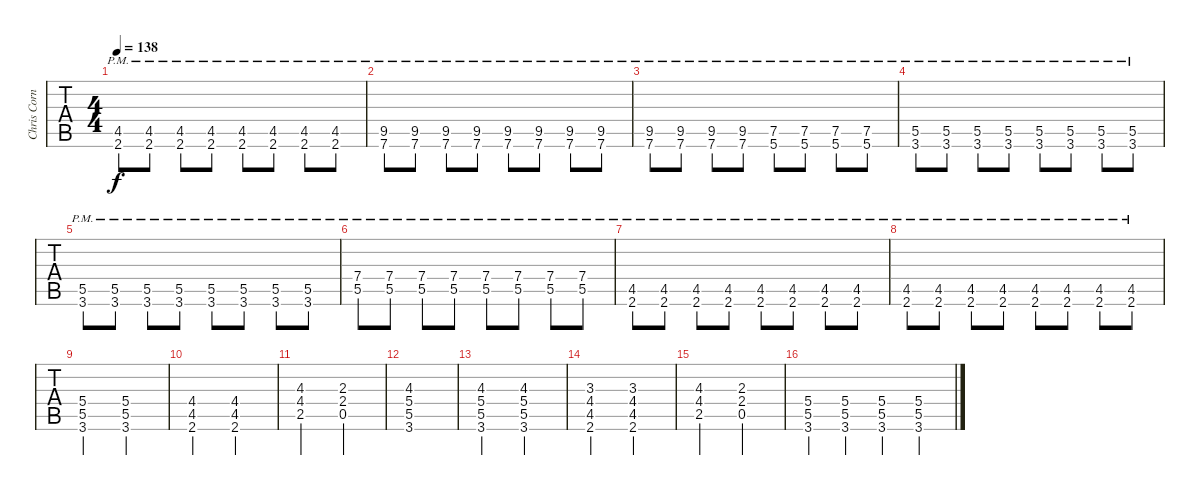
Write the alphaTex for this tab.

\track ("Chris Cornell (Lead Guitar)" "Chris Corn") {instrument distortionguitar}
\staff {tabs}
\tuning (E4 B3 G3 D3 A2 E2) {hide}
\ts (4 4)
\tempo 138
\clef g2
\ks c
(4.5{pm} 2.6{pm}).8{dy f} (4.5{pm} 2.6{pm}).8 (4.5{pm} 2.6{pm}).8 (4.5{pm} 2.6{pm}).8 (4.5{pm} 2.6{pm}).8 (4.5{pm} 2.6{pm}).8 (4.5{pm} 2.6{pm}).8 (4.5{pm} 2.6{pm}).8 |
(9.5{pm} 7.6{pm}).8 (9.5{pm} 7.6{pm}).8 (9.5{pm} 7.6{pm}).8 (9.5{pm} 7.6{pm}).8 (9.5{pm} 7.6{pm}).8 (9.5{pm} 7.6{pm}).8 (9.5{pm} 7.6{pm}).8 (9.5{pm} 7.6{pm}).8 |
(9.5{pm} 7.6{pm}).8 (9.5{pm} 7.6{pm}).8 (9.5{pm} 7.6{pm}).8 (9.5{pm} 7.6{pm}).8 (7.5{pm} 5.6{pm}).8 (7.5{pm} 5.6{pm}).8 (7.5{pm} 5.6{pm}).8 (7.5{pm} 5.6{pm}).8 |
(5.5{pm} 3.6{pm}).8 (5.5{pm} 3.6{pm}).8 (5.5{pm} 3.6{pm}).8 (5.5{pm} 3.6{pm}).8 (5.5{pm} 3.6{pm}).8 (5.5{pm} 3.6{pm}).8 (5.5{pm} 3.6{pm}).8 (5.5{pm} 3.6{pm}).8 |
(5.5{pm} 3.6{pm}).8 (5.5{pm} 3.6{pm}).8 (5.5{pm} 3.6{pm}).8 (5.5{pm} 3.6{pm}).8 (5.5{pm} 3.6{pm}).8 (5.5{pm} 3.6{pm}).8 (5.5{pm} 3.6{pm}).8 (5.5{pm} 3.6{pm}).8 |
(7.4{pm} 5.5{pm}).8 (7.4{pm} 5.5{pm}).8 (7.4{pm} 5.5{pm}).8 (7.4{pm} 5.5{pm}).8 (7.4{pm} 5.5{pm}).8 (7.4{pm} 5.5{pm}).8 (7.4{pm} 5.5{pm}).8 (7.4{pm} 5.5{pm}).8 |
(4.5{pm} 2.6{pm}).8 (4.5{pm} 2.6{pm}).8 (4.5{pm} 2.6{pm}).8 (4.5{pm} 2.6{pm}).8 (4.5{pm} 2.6{pm}).8 (4.5{pm} 2.6{pm}).8 (4.5{pm} 2.6{pm}).8 (4.5{pm} 2.6{pm}).8 |
(4.5{pm} 2.6{pm}).8 (4.5{pm} 2.6{pm}).8 (4.5{pm} 2.6{pm}).8 (4.5{pm} 2.6{pm}).8 (4.5{pm} 2.6{pm}).8 (4.5{pm} 2.6{pm}).8 (4.5{pm} 2.6{pm}).8 (4.5{pm} 2.6{pm}).8 |
(5.4 5.5 3.6).2 (5.4 5.5 3.6).2 |
(4.4 4.5 2.6).2 (4.4 4.5 2.6).2 |
(4.3 4.4 2.5).2 (2.3 2.4 0.5).2 |
(4.3 5.4 5.5 3.6).1 |
(4.3 5.4 5.5 3.6).2 (4.3 5.4 5.5 3.6).2 |
(3.3 4.4 4.5 2.6).2 (3.3 4.4 4.5 2.6).2 |
(4.3 4.4 2.5).2 (2.3 2.4 0.5).2 |
(5.4 5.5 3.6).4 (5.4 5.5 3.6).4 (5.4 5.5 3.6).4 (5.4 5.5 3.6).4
